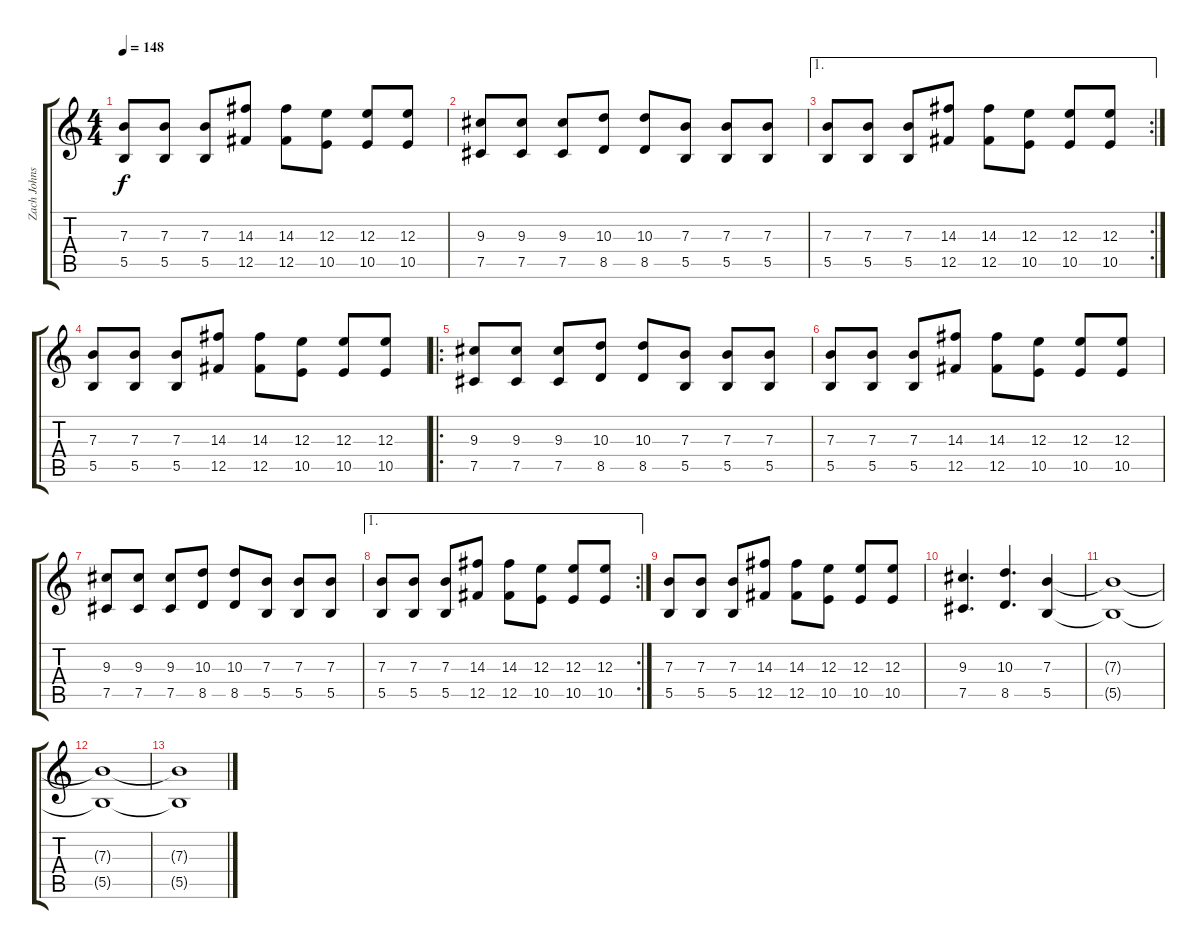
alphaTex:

\track ("Zach Johnson" "Zach Johns") {instrument distortionguitar}
\staff {score tabs}
\tuning (Db4 Ab3 E3 B2 Gb2 B1) {hide}
\ts (4 4)
\tempo 148
\clef g2
\ks c
(7.3 5.5).8{dy f} (7.3 5.5).8 (7.3 5.5).8 (14.3 12.5).8 (14.3 12.5).8 (12.3 10.5).8 (12.3 10.5).8 (12.3 10.5).8 |
(9.3 7.5).8 (9.3 7.5).8 (9.3 7.5).8 (10.3 8.5).8 (10.3 8.5).8 (7.3 5.5).8 (7.3 5.5).8 (7.3 5.5).8 |
\ae 1
\rc 2
(7.3 5.5).8 (7.3 5.5).8 (7.3 5.5).8 (14.3 12.5).8 (14.3 12.5).8 (12.3 10.5).8 (12.3 10.5).8 (12.3 10.5).8 |
(7.3 5.5).8 (7.3 5.5).8 (7.3 5.5).8 (14.3 12.5).8 (14.3 12.5).8 (12.3 10.5).8 (12.3 10.5).8 (12.3 10.5).8 |
\ro
(9.3 7.5).8 (9.3 7.5).8 (9.3 7.5).8 (10.3 8.5).8 (10.3 8.5).8 (7.3 5.5).8 (7.3 5.5).8 (7.3 5.5).8 |
(7.3 5.5).8 (7.3 5.5).8 (7.3 5.5).8 (14.3 12.5).8 (14.3 12.5).8 (12.3 10.5).8 (12.3 10.5).8 (12.3 10.5).8 |
(9.3 7.5).8 (9.3 7.5).8 (9.3 7.5).8 (10.3 8.5).8 (10.3 8.5).8 (7.3 5.5).8 (7.3 5.5).8 (7.3 5.5).8 |
\ae 1
\rc 2
(7.3 5.5).8 (7.3 5.5).8 (7.3 5.5).8 (14.3 12.5).8 (14.3 12.5).8 (12.3 10.5).8 (12.3 10.5).8 (12.3 10.5).8 |
(7.3 5.5).8 (7.3 5.5).8 (7.3 5.5).8 (14.3 12.5).8 (14.3 12.5).8 (12.3 10.5).8 (12.3 10.5).8 (12.3 10.5).8 |
(9.3 7.5).4{d} (10.3 8.5).4{d} (7.3 5.5).4 |
(7.3{t} 5.5{t}).1 |
(7.3{t} 5.5{t}).1 |
(7.3{t} 5.5{t}).1
